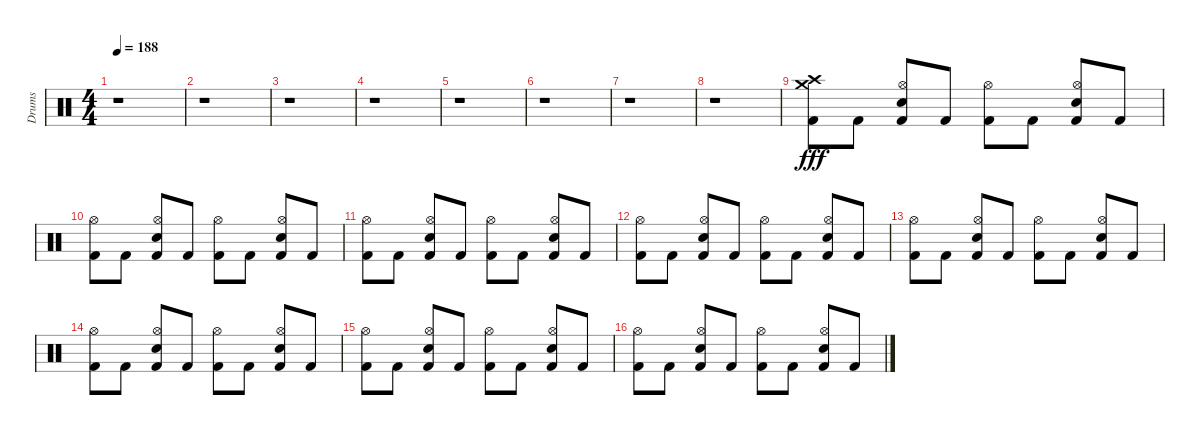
\track ("Drums" "Drums") {instrument percussion}
\staff {score}
\articulation defaults
\ts (4 4)
\tempo 188
\clef neutral
\ks c
r.1{dy fff} |
r.1 |
r.1 |
r.1 |
r.1 |
r.1 |
r.1 |
r.1 |
("Crash high (hit)" "Crash medium (hit)" "Kick (hit) 2").8 "Kick (hit) 2".8 ("Hi-Hat (open)" "Electric Snare (hit)" "Kick (hit) 2").8 "Kick (hit) 2".8 ("Hi-Hat (open)" "Kick (hit) 2").8 "Kick (hit) 2".8 ("Hi-Hat (open)" "Electric Snare (hit)" "Kick (hit) 2").8 "Kick (hit) 2".8 |
("Hi-Hat (open)" "Kick (hit) 2").8 "Kick (hit) 2".8 ("Hi-Hat (open)" "Electric Snare (hit)" "Kick (hit) 2").8 "Kick (hit) 2".8 ("Hi-Hat (open)" "Kick (hit) 2").8 "Kick (hit) 2".8 ("Hi-Hat (open)" "Electric Snare (hit)" "Kick (hit) 2").8 "Kick (hit) 2".8 |
("Hi-Hat (open)" "Kick (hit) 2").8 "Kick (hit) 2".8 ("Hi-Hat (open)" "Electric Snare (hit)" "Kick (hit) 2").8 "Kick (hit) 2".8 ("Hi-Hat (open)" "Kick (hit) 2").8 "Kick (hit) 2".8 ("Hi-Hat (open)" "Electric Snare (hit)" "Kick (hit) 2").8 "Kick (hit) 2".8 |
("Hi-Hat (open)" "Kick (hit) 2").8 "Kick (hit) 2".8 ("Hi-Hat (open)" "Electric Snare (hit)" "Kick (hit) 2").8 "Kick (hit) 2".8 ("Hi-Hat (open)" "Kick (hit) 2").8 "Kick (hit) 2".8 ("Hi-Hat (open)" "Electric Snare (hit)" "Kick (hit) 2").8 "Kick (hit) 2".8 |
("Hi-Hat (open)" "Kick (hit) 2").8 "Kick (hit) 2".8 ("Hi-Hat (open)" "Electric Snare (hit)" "Kick (hit) 2").8 "Kick (hit) 2".8 ("Hi-Hat (open)" "Kick (hit) 2").8 "Kick (hit) 2".8 ("Hi-Hat (open)" "Electric Snare (hit)" "Kick (hit) 2").8 "Kick (hit) 2".8 |
("Hi-Hat (open)" "Kick (hit) 2").8 "Kick (hit) 2".8 ("Hi-Hat (open)" "Electric Snare (hit)" "Kick (hit) 2").8 "Kick (hit) 2".8 ("Hi-Hat (open)" "Kick (hit) 2").8 "Kick (hit) 2".8 ("Hi-Hat (open)" "Electric Snare (hit)" "Kick (hit) 2").8 "Kick (hit) 2".8 |
("Hi-Hat (open)" "Kick (hit) 2").8 "Kick (hit) 2".8 ("Hi-Hat (open)" "Electric Snare (hit)" "Kick (hit) 2").8 "Kick (hit) 2".8 ("Hi-Hat (open)" "Kick (hit) 2").8 "Kick (hit) 2".8 ("Hi-Hat (open)" "Electric Snare (hit)" "Kick (hit) 2").8 "Kick (hit) 2".8 |
("Hi-Hat (open)" "Kick (hit) 2").8 "Kick (hit) 2".8 ("Hi-Hat (open)" "Electric Snare (hit)" "Kick (hit) 2").8 "Kick (hit) 2".8 ("Hi-Hat (open)" "Kick (hit) 2").8 "Kick (hit) 2".8 ("Hi-Hat (open)" "Electric Snare (hit)" "Kick (hit) 2").8 "Kick (hit) 2".8
